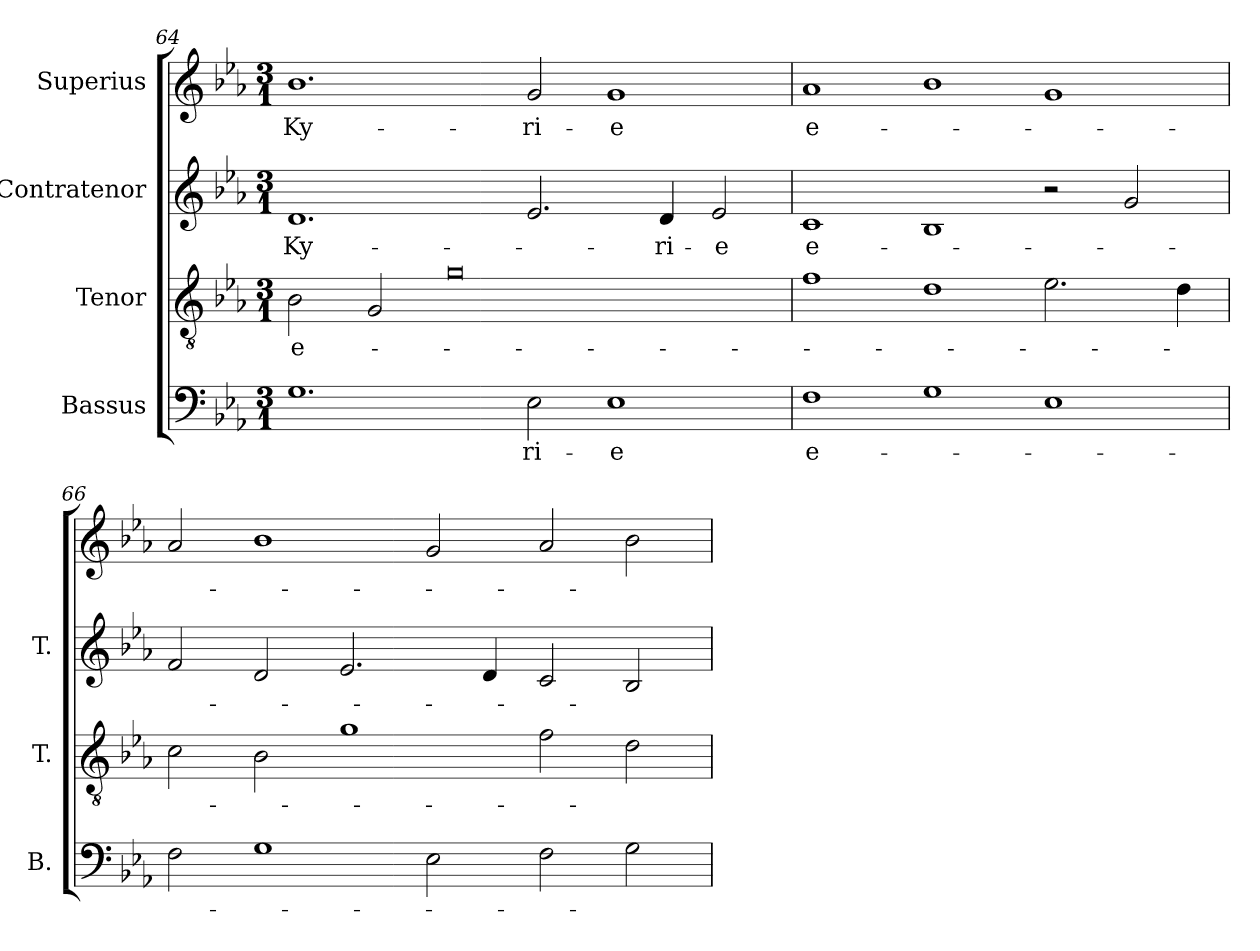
**kern	**text	**kern	**text	**kern	**text	**kern	**text
*part4	*part4	*part3	*part3	*part2	*part2	*part1	*part1
*staff4	*staff4	*staff3	*staff3	*staff2	*staff2	*staff1	*staff1
*I"Bassus	*	*I"Tenor	*	*I"Contratenor	*	*I"Superius	*
*I'B.	*	*I'T.	*	*I'T.	*	*	*
!!LO:LB:g=z
*clefF4	*	*clefGv2	*	*clefG2	*	*clefG2	*
*	*	*ITrd7c12	*	*ITrd7c12	*	*	*
*k[b-e-a-]	*	*k[b-e-a-]	*	*k[b-e-a-]	*	*k[b-e-a-]	*
*E-:	*	*E-:	*	*E-:	*	*E-:	*
*M3/1	*	*M3/1	*	*M3/1	*	*M3/1	*
=64	=64	=64	=64	=64	=64	=64	=64
!	!	!	!LO:LY:b:color=#000000	!	!	!	!
!	!	!	!	!	!LO:LY:b:color=#000000	!	!
!	!	!	!	!	!	!	!LO:LY:b:color=#000000
1.Gi	.	2BB-i\	e-	1.Di	Ky-	1.b-i	Ky-
.	.	2GGi/	.	.	.	.	.
.	.	0Gi	.	.	.	.	.
!	!LO:LY:b:color=#000000	!	!	!	!	!	!
!	!	!	!	!	!	!	!LO:LY:b:color=#000000
2E-i\	-ri-	.	.	2.E-i/	.	2gi/	-ri-
!	!LO:LY:b:color=#000000	!	!	!	!	!	!
!	!	!	!	!	!	!	!LO:LY:b:color=#000000
1E-i	-e	.	.	.	.	1gi	-e
!	!	!	!	!	!LO:LY:b:color=#000000	!	!
.	.	.	.	4Di/	-ri-	.	.
!	!	!	!	!	!LO:LY:b:color=#000000	!	!
.	.	.	.	2E-i/	-e	.	.
=65	=65	=65	=65	=65	=65	=65	=65
!	!LO:LY:b:color=#000000	!	!	!	!	!	!
!	!	!	!	!	!LO:LY:b:color=#000000	!	!
!	!	!	!	!	!	!	!LO:LY:b:color=#000000
1Fi	e-	1Fi	.	1Ci	e-	1a-i	e-
1Gi	.	1Di	.	1BB-i	.	1b-i	.
1E-i	.	2.E-i\	.	2r	.	1gi	.
.	.	.	.	2Gi/	.	.	.
.	.	4Di\	.	.	.	.	.
=66	=66	=66	=66	=66	=66	=66	=66
2Fi\	.	2Ci\	.	2Fi/	.	2a-i/	.
1Gi	.	2BB-i\	.	2Di/	.	1b-i	.
.	.	1Gi	.	2.E-i/	.	.	.
2E-i\	.	.	.	.	.	2gi/	.
.	.	.	.	4Di/	.	.	.
2Fi\	.	2Fi\	.	2Ci/	.	2a-i/	.
2Gi\	.	2Di\	.	2BB-i/	.	2b-i\	.
=	=	=	=	=	=	=	=
*-	*-	*-	*-	*-	*-	*-	*-
